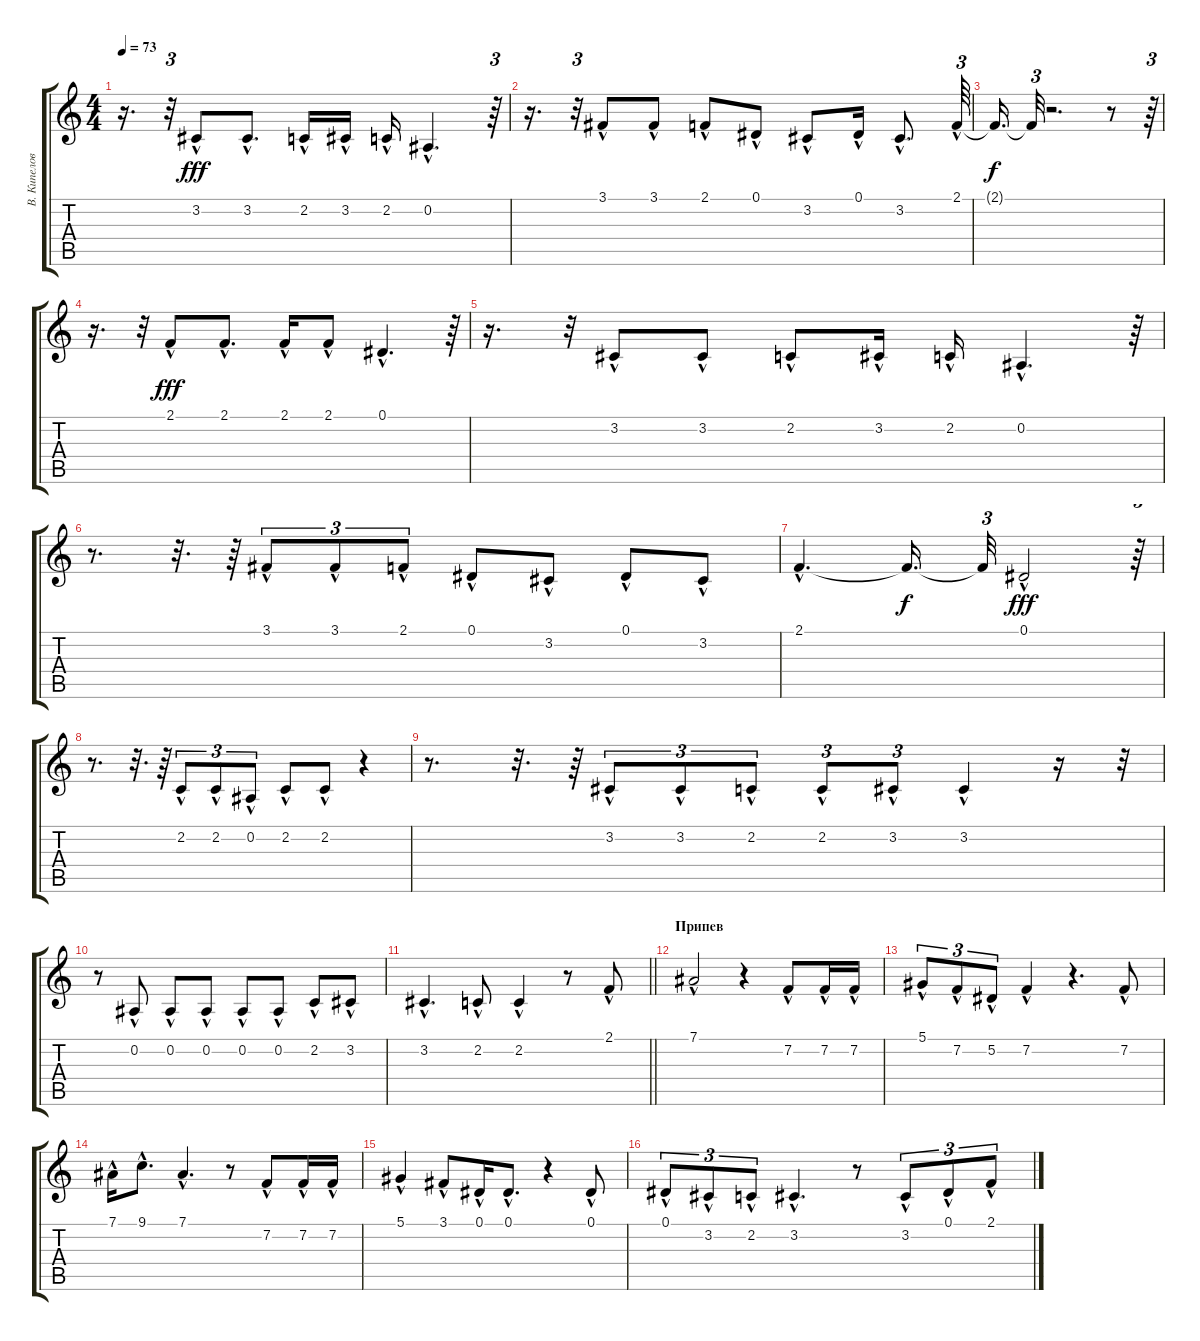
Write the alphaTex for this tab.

\track ("В. Кипелов" "В. Кипелов") {instrument acousticgrandpiano}
\staff {score tabs}
\tuning (Eb4 Bb3 Gb3 Db3 Ab2 Eb2) {hide}
\ts (4 4)
\tempo 73
\clef g2
\ks c
r.16{d dy fff} r.32{tu (3 2)} 3.2{hac}.8 3.2{hac}.8{d} 2.2{hac}.16 3.2{hac}.16 2.2{hac}.16 0.2{hac}.4{d} r.64{tu (3 2)} |
r.16{d} r.32{tu (3 2)} 3.1{hac}.8 3.1{hac}.8 2.1{hac}.8 0.1{hac}.8 3.2{hac}.8 0.1{hac}.16 3.2{hac}.8{d} 2.1{hac}.64{tu (3 2)} |
2.1{t}.16{d dy f} 2.1{t}.32{tu (3 2)} r.2{d} r.8 r.64{tu (3 2)} |
r.16{d} r.32{tu (3 2)} 2.1{hac}.8{dy fff} 2.1{hac}.8{d} 2.1{hac}.16 2.1{hac}.8 0.1{hac}.4{d} r.64{tu (3 2)} |
r.16{d} r.32{tu (3 2)} 3.2{hac}.8 3.2{hac}.8 2.2{hac}.8 3.2{hac}.16 2.2{hac}.16 0.2{hac}.4{d} r.64{tu (3 2)} |
r.8{d} r.32{d} r.64 3.1{hac}.8{tu (3 2)} 3.1{hac}.8{tu (3 2)} 2.1{hac}.8{tu (3 2)} 0.1{hac}.8 3.2{hac}.8 0.1{hac}.8 3.2{hac}.8 |
2.1{hac}.4{d} 2.1{t}.16{d dy f} 2.1{t}.32{tu (3 2)} 0.1{hac}.2{dy fff} r.64{tu (3 2)} |
r.8{d} r.32{d} r.64 2.2{hac}.8{tu (3 2)} 2.2{hac}.8{tu (3 2)} 0.2{hac}.8{tu (3 2)} 2.2{hac}.8 2.2{hac}.8 r.4 |
r.8{d} r.32{d} r.64 3.2{hac}.8{tu (3 2)} 3.2{hac}.8{tu (3 2)} 2.2{hac}.8{tu (3 2)} 2.2{hac}.8{tu (3 2)} 3.2{hac}.8{tu (3 2)} 3.2{hac}.4 r.16 r.32{tu (3 2)} |
r.8 0.2{hac}.8 0.2{hac}.8 0.2{hac}.8 0.2{hac}.8 0.2{hac}.8 2.2{hac}.8 3.2{hac}.8 |
\barLineRight lightlight
3.2{hac}.4{d} 2.2{hac}.8 2.2{hac}.4 r.8 2.1{hac}.8 |
\section ("" "Припев")
7.1{hac}.2 r.4 7.2{hac}.8 7.2{hac}.16 7.2{hac}.16 |
5.1{hac}.8{tu (3 2)} 7.2{hac}.8{tu (3 2)} 5.2{hac}.8{tu (3 2)} 7.2{hac}.4 r.4{d} 7.2{hac}.8 |
7.1{hac}.16 9.1{hac}.8{d} 7.1{hac}.4{d} r.8 7.2{hac}.8 7.2{hac}.16 7.2{hac}.16 |
5.1{hac}.4 3.1{hac}.8 0.1{hac}.16 0.1{hac}.8{d} r.4 0.1{hac}.8 |
0.1{hac}.8{tu (3 2)} 3.2{hac}.8{tu (3 2)} 2.2{hac}.8{tu (3 2)} 3.2{hac}.4{d} r.8 3.2{hac}.8{tu (3 2)} 0.1{hac}.8{tu (3 2)} 2.1{hac}.8{tu (3 2)}
